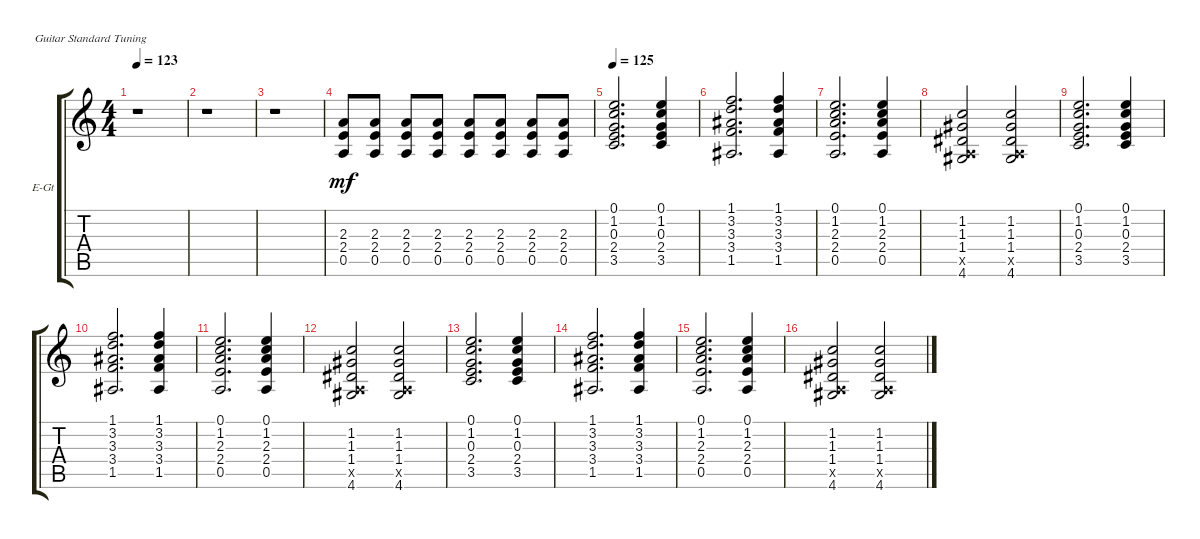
\defaultSystemsLayout 4
\bracketExtendMode groupsimilarinstruments
\firstSystemTrackNameOrientation horizontal
\otherSystemsTrackNameOrientation horizontal
\track ("Criss guitar 2" "E-Gt") {instrument distortionguitar}
\staff {score tabs}
\tuning (E4 B3 G3 D3 A2 E2)
\ts (4 4)
\tempo 123
\clef g2
\ks c
r.1{dy mf} |
r.1 |
r.1 |
(0.5 2.4 2.3).8 (0.5 2.4 2.3).8 (0.5 2.4 2.3).8 (0.5 2.4 2.3).8 (0.5 2.4 2.3).8 (0.5 2.4 2.3).8 (0.5 2.4 2.3).8 (0.5 2.4 2.3).8 |
\tempo 125
(3.5 2.4 0.3 1.2 0.1).2{d} (0.1 1.2 0.3 2.4 3.5).4 |
(3.4 1.5 3.3 3.2 1.1).2{d} (1.1 3.2 3.3 3.4 1.5).4 |
(2.4 2.3 1.2 0.5 0.1).2{d} (0.1 1.2 2.3 2.4 0.5).4 |
(4.6 0.5{x} 1.4 1.3 1.2).2 (4.6 0.5{x} 1.4 1.3 1.2).2 |
(3.5 2.4 0.3 1.2 0.1).2{d} (0.1 1.2 0.3 2.4 3.5).4 |
(3.4 1.5 3.3 3.2 1.1).2{d} (1.1 3.2 3.3 3.4 1.5).4 |
(2.4 2.3 1.2 0.5 0.1).2{d} (0.1 1.2 2.3 2.4 0.5).4 |
(4.6 0.5{x} 1.4 1.3 1.2).2 (4.6 0.5{x} 1.4 1.3 1.2).2 |
(3.5 2.4 0.3 1.2 0.1).2{d} (0.1 1.2 0.3 2.4 3.5).4 |
(3.4 1.5 3.3 3.2 1.1).2{d} (1.1 3.2 3.3 3.4 1.5).4 |
(2.4 2.3 1.2 0.5 0.1).2{d} (0.1 1.2 2.3 2.4 0.5).4 |
(4.6 0.5{x} 1.4 1.3 1.2).2 (4.6 0.5{x} 1.4 1.3 1.2).2
